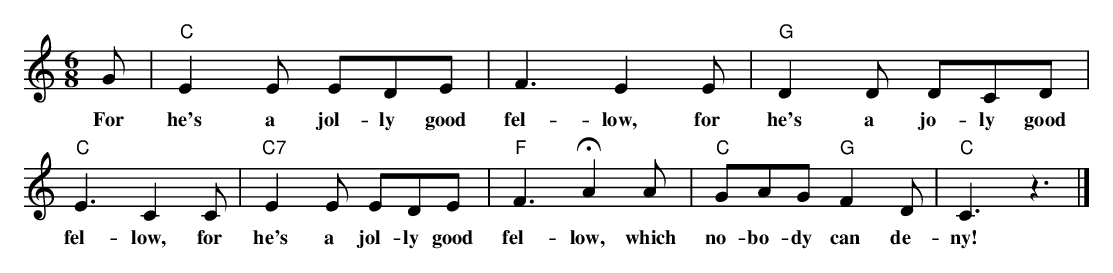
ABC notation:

X:1
M: 6/8
L: 1/8
K: CMaj
G | "C"E2E EDE | F3 E2 E | \
w:For he's a jol-ly good fel-low, for
"G"D2D DCD | "C"E3 C2 C | "C7"E2E EDE | \
w:he's a jo-ly good fel-low, for he's a jol-ly good
"F"F3 HA2 A | "C"GAG "G"F2 D| "C"C3 z3 |]
w:fel-low, which no-bo-dy can de-ny!
